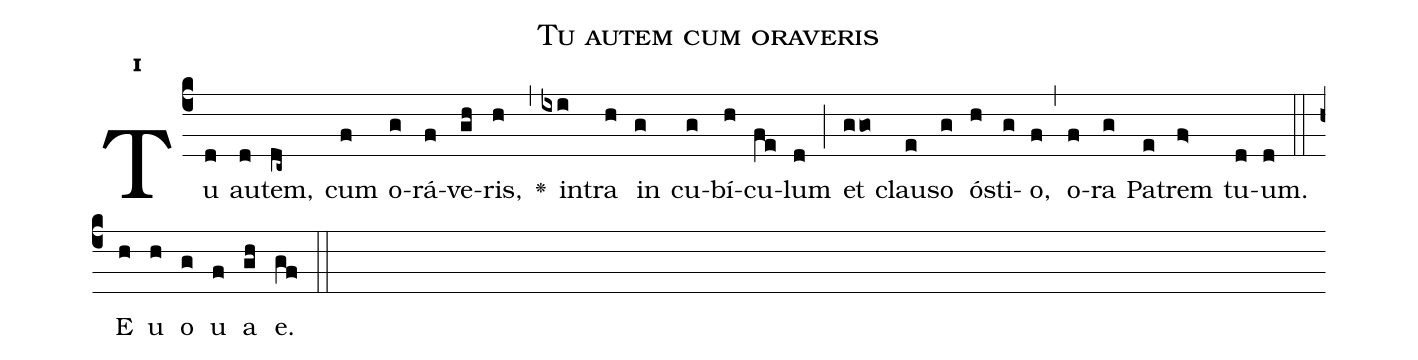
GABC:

name:Tu autem cum oraveris;
office-part:Antiphona;
mode:1;
%%
initial-style: 1;
name: Tu autem cum oraveris
book: Antiphonae & Responsoria/Tomus II, p. 21;
occasion: Hebdomada I Quadragesimae Feria III;
office-part: Vesperae Ant E;
user-notes: ;
commentary: ;
annotation: 1f;
centering-scheme: english;
fontsize: 12;
font: OFLSortsMillGoudy;
height: 11;
width: 4.5;
%%
(c4)Tu(d) au(d)tem,(dc~) cum(f) o(g)rá(f)ve(gh)ris,(h) <v>\greheightstar</v>(,) in(ixi)tra(h) in(g) cu(g)bí(h)cu(fe)lum(d) (;) et(ggo) clau(e)so(g) ó(h)sti(g)o,(f) (,) o(f)ra(g) Pa(e)trem(f>) tu(d)um.(d) (::)
E(h) u(h) o(g) u(f) a(gh) e.(gf) (::)
